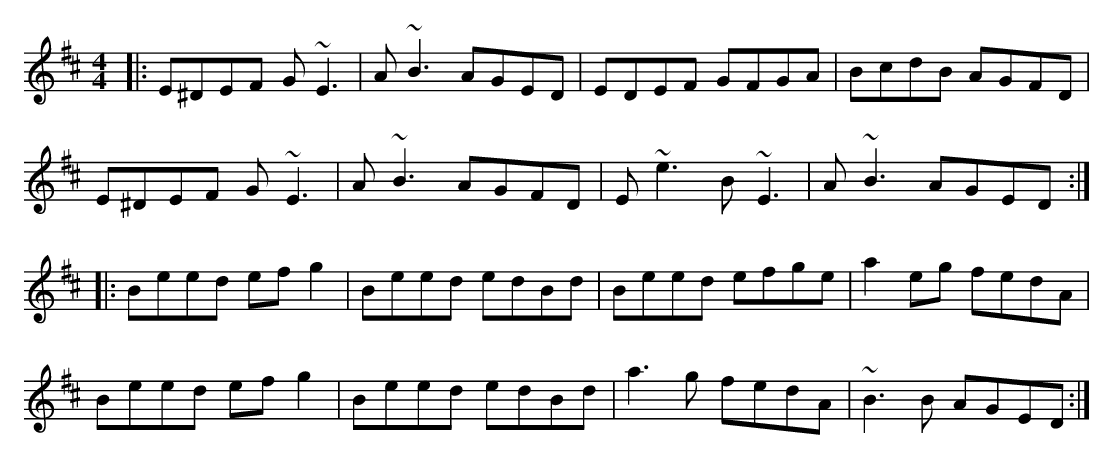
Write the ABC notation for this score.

X:1
M:4/4
K:Edor
|:E^DEF G~E3|A~B3 AGED|EDEF GFGA|BcdB AGFD|
E^DEF G~E3|A~B3 AGFD|E~e3 B~E3|A~B3 AGED:|
|:Beed efg2|Beed edBd|Beed efge|a2eg fedA|
Beed efg2|Beed edBd|a3g fedA|~B3B AGED:|
